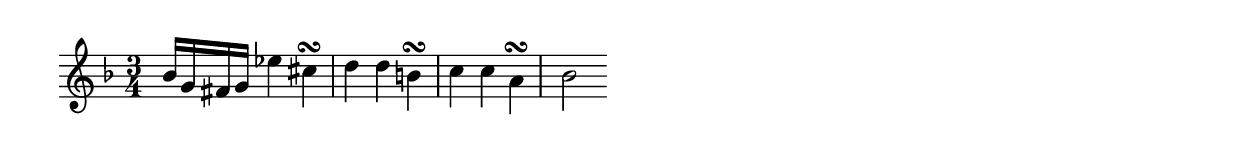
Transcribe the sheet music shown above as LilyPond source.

\version "2.6.3"
\include "english.ly"

melody = \relative c'' {
  \key f \major
  \time 3/4
  bf16 g16 fs16 g16 ef'4 cs4\turn | d4 d4 b4\turn | c4 c4 \stemDown a4\turn | bf2 \bar ""
}

\score {
  \new Staff \melody
  \midi { \tempo 4 = 100}
  \layout {
    indent = 0.0\cm
    \context {
      \Score
       \remove Bar_number_engraver
    }
  }
}
